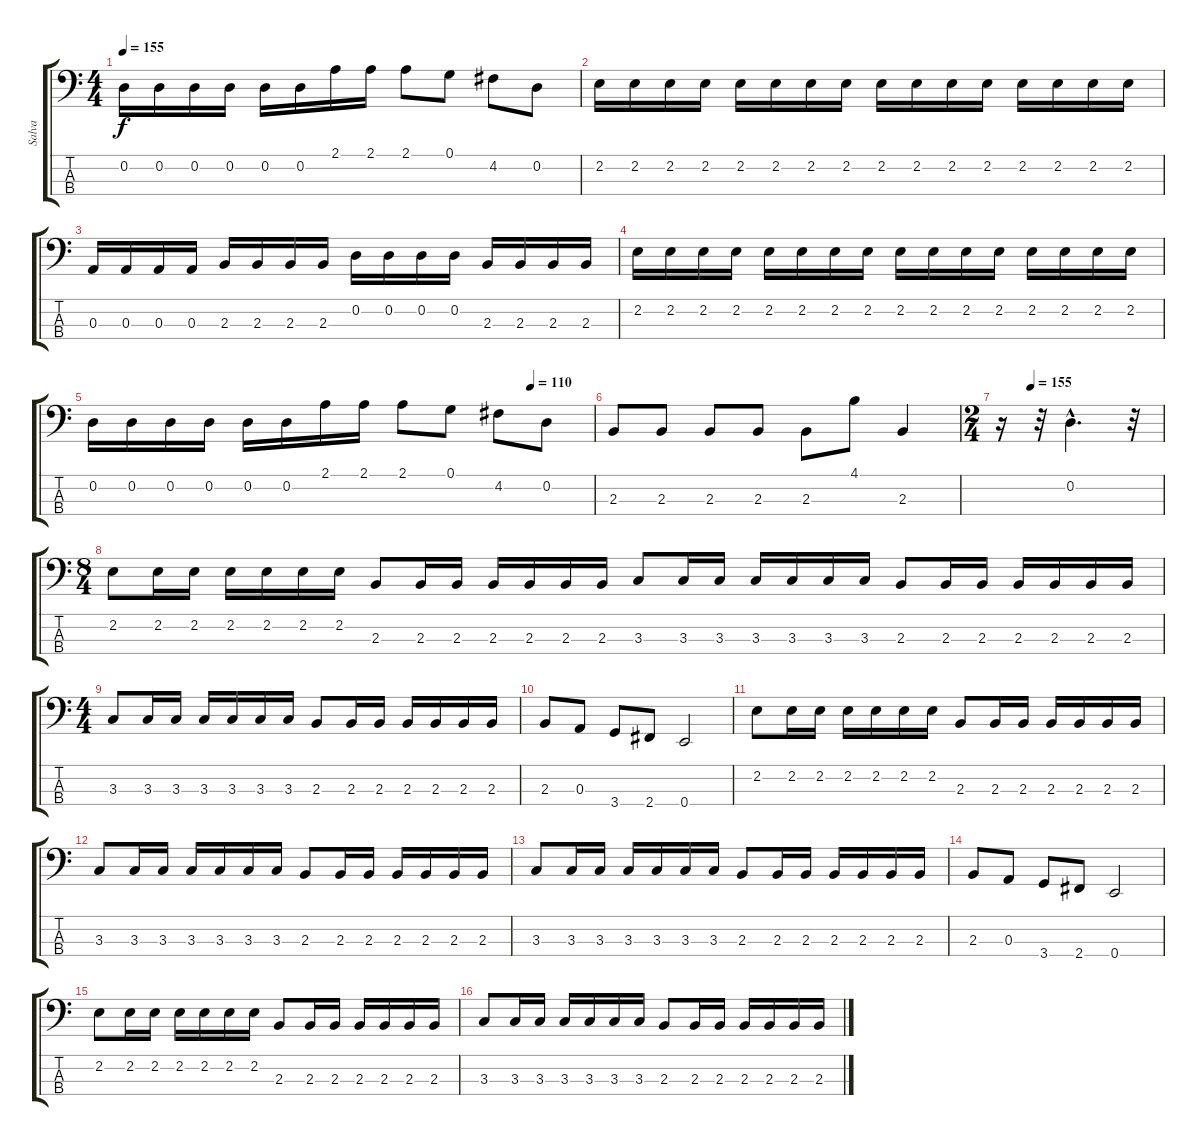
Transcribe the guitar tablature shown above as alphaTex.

\track ("Salva" "Salva") {instrument electricbassfinger}
\staff {score tabs}
\tuning (G2 D2 A1 E1) {hide}
\ts (4 4)
\tempo 155
\clef f4
\ks c
0.2.16{dy f} 0.2.16 0.2.16 0.2.16 0.2.16 0.2.16 2.1.16 2.1.16 2.1.8 0.1.8 4.2.8 0.2.8 |
2.2.16 2.2.16 2.2.16 2.2.16 2.2.16 2.2.16 2.2.16 2.2.16 2.2.16 2.2.16 2.2.16 2.2.16 2.2.16 2.2.16 2.2.16 2.2.16 |
0.3.16 0.3.16 0.3.16 0.3.16 2.3.16 2.3.16 2.3.16 2.3.16 0.2.16 0.2.16 0.2.16 0.2.16 2.3.16 2.3.16 2.3.16 2.3.16 |
2.2.16 2.2.16 2.2.16 2.2.16 2.2.16 2.2.16 2.2.16 2.2.16 2.2.16 2.2.16 2.2.16 2.2.16 2.2.16 2.2.16 2.2.16 2.2.16 |
\tempo (110 0.875)
0.2.16 0.2.16 0.2.16 0.2.16 0.2.16 0.2.16 2.1.16 2.1.16 2.1.8 0.1.8 4.2.8 0.2.8 |
2.3.8 2.3.8 2.3.8 2.3.8 2.3.8 4.1.8 2.3.4 |
\ts (2 4)
\tempo (155 0.1875)
r.16 r.32 0.2{hac}.4{d} r.32 |
\ts (8 4)
2.2.8 2.2.16 2.2.16 2.2.16 2.2.16 2.2.16 2.2.16 2.3.8 2.3.16 2.3.16 2.3.16 2.3.16 2.3.16 2.3.16 3.3.8 3.3.16 3.3.16 3.3.16 3.3.16 3.3.16 3.3.16 2.3.8 2.3.16 2.3.16 2.3.16 2.3.16 2.3.16 2.3.16 |
\ts (4 4)
3.3.8 3.3.16 3.3.16 3.3.16 3.3.16 3.3.16 3.3.16 2.3.8 2.3.16 2.3.16 2.3.16 2.3.16 2.3.16 2.3.16 |
2.3.8 0.3.8 3.4.8 2.4.8 0.4.2 |
2.2.8 2.2.16 2.2.16 2.2.16 2.2.16 2.2.16 2.2.16 2.3.8 2.3.16 2.3.16 2.3.16 2.3.16 2.3.16 2.3.16 |
3.3.8 3.3.16 3.3.16 3.3.16 3.3.16 3.3.16 3.3.16 2.3.8 2.3.16 2.3.16 2.3.16 2.3.16 2.3.16 2.3.16 |
3.3.8 3.3.16 3.3.16 3.3.16 3.3.16 3.3.16 3.3.16 2.3.8 2.3.16 2.3.16 2.3.16 2.3.16 2.3.16 2.3.16 |
2.3.8 0.3.8 3.4.8 2.4.8 0.4.2 |
2.2.8 2.2.16 2.2.16 2.2.16 2.2.16 2.2.16 2.2.16 2.3.8 2.3.16 2.3.16 2.3.16 2.3.16 2.3.16 2.3.16 |
3.3.8 3.3.16 3.3.16 3.3.16 3.3.16 3.3.16 3.3.16 2.3.8 2.3.16 2.3.16 2.3.16 2.3.16 2.3.16 2.3.16
